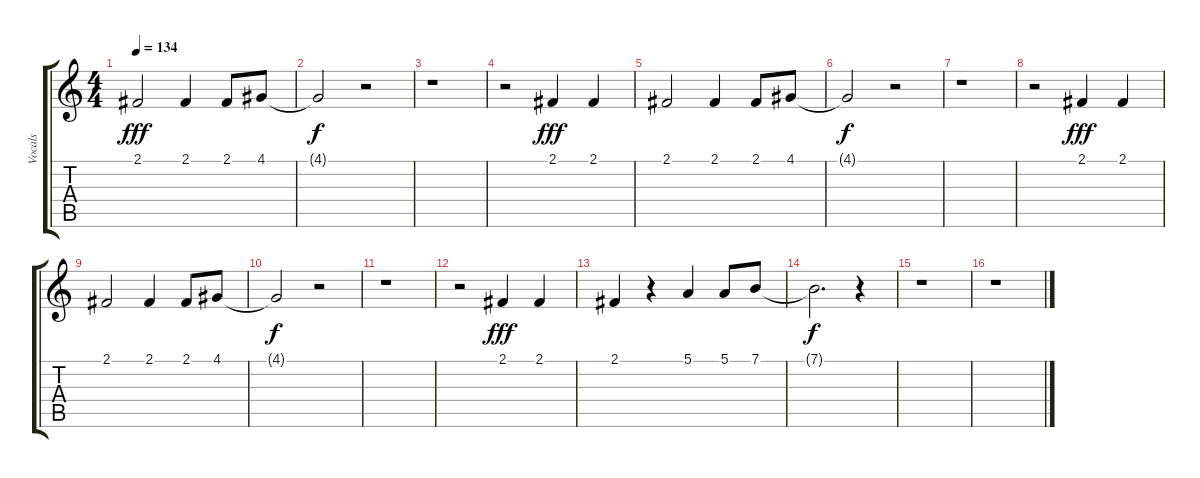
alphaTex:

\track ("Vocals" "Vocals") {instrument harmonica}
\staff {score tabs}
\tuning (E4 B3 G3 D3 A2 E2) {hide}
\ts (4 4)
\tempo 134
\clef g2
\ks c
2.1.2{dy fff} 2.1.4 2.1.8 4.1.8 |
4.1{t}.2{dy f} r.2 |
r.1 |
r.2 2.1.4{dy fff} 2.1.4 |
2.1.2 2.1.4 2.1.8 4.1.8 |
4.1{t}.2{dy f} r.2 |
r.1 |
r.2 2.1.4{dy fff} 2.1.4 |
2.1.2 2.1.4 2.1.8 4.1.8 |
4.1{t}.2{dy f} r.2 |
r.1 |
r.2 2.1.4{dy fff} 2.1.4 |
2.1.4 r.4 5.1.4 5.1.8 7.1.8 |
7.1{t}.2{d dy f} r.4 |
r.1 |
r.1
